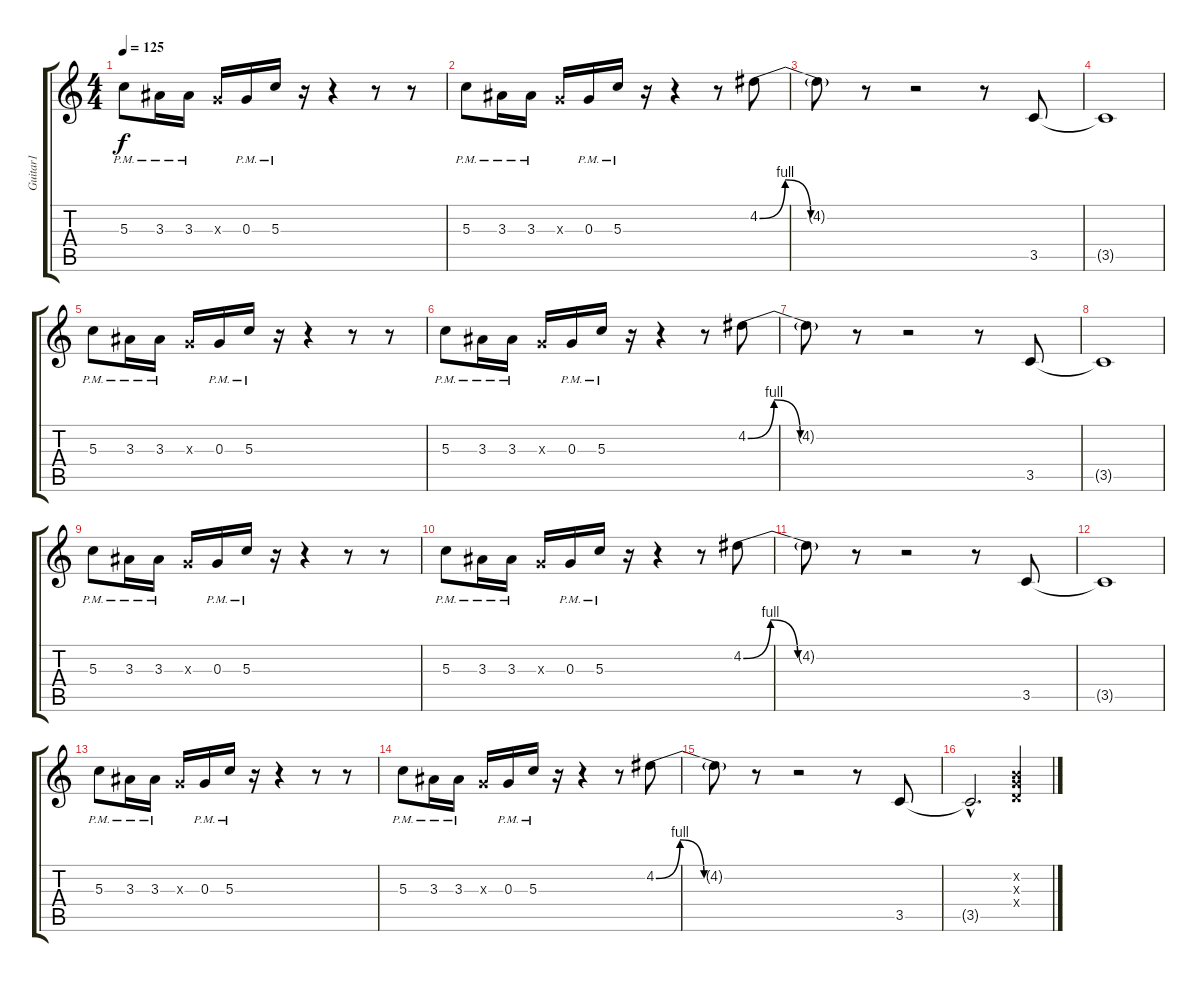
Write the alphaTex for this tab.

\track ("Guitar1" "Guitar1") {instrument distortionguitar}
\staff {score tabs}
\tuning (E4 B3 G3 D3 A2 E2) {hide}
\ts (4 4)
\tempo 125
\clef g2
\ks c
5.3{pm}.8{dy f} 3.3{pm}.16 3.3{pm}.16 0.3{x}.16 0.3{pm}.16 5.3{pm}.16 r.16 r.4 r.8 r.8 |
5.3{pm}.8 3.3{pm}.16 3.3{pm}.16 0.3{x}.16 0.3{pm}.16 5.3{pm}.16 r.16 r.4 r.8 4.2{be (custom 0 0 15 4 30 0 60 0)}.8 |
4.2{t}.8 r.8 r.2 r.8 3.5.8 |
3.5{t}.1 |
5.3{pm}.8 3.3{pm}.16 3.3{pm}.16 0.3{x}.16 0.3{pm}.16 5.3{pm}.16 r.16 r.4 r.8 r.8 |
5.3{pm}.8 3.3{pm}.16 3.3{pm}.16 0.3{x}.16 0.3{pm}.16 5.3{pm}.16 r.16 r.4 r.8 4.2{be (custom 0 0 15 4 30 0 60 0)}.8 |
4.2{t}.8 r.8 r.2 r.8 3.5.8 |
3.5{t}.1 |
5.3{pm}.8 3.3{pm}.16 3.3{pm}.16 0.3{x}.16 0.3{pm}.16 5.3{pm}.16 r.16 r.4 r.8 r.8 |
5.3{pm}.8 3.3{pm}.16 3.3{pm}.16 0.3{x}.16 0.3{pm}.16 5.3{pm}.16 r.16 r.4 r.8 4.2{be (custom 0 0 15 4 30 0 60 0)}.8 |
4.2{t}.8 r.8 r.2 r.8 3.5.8 |
3.5{t}.1 |
5.3{pm}.8 3.3{pm}.16 3.3{pm}.16 0.3{x}.16 0.3{pm}.16 5.3{pm}.16 r.16 r.4 r.8 r.8 |
5.3{pm}.8 3.3{pm}.16 3.3{pm}.16 0.3{x}.16 0.3{pm}.16 5.3{pm}.16 r.16 r.4 r.8 4.2{be (custom 0 0 15 4 30 0 60 0)}.8 |
4.2{t}.8 r.8 r.2 r.8 3.5.8 |
3.5{hac t}.2{d} (0.2{x} 0.3{x} 0.4{x}).4
